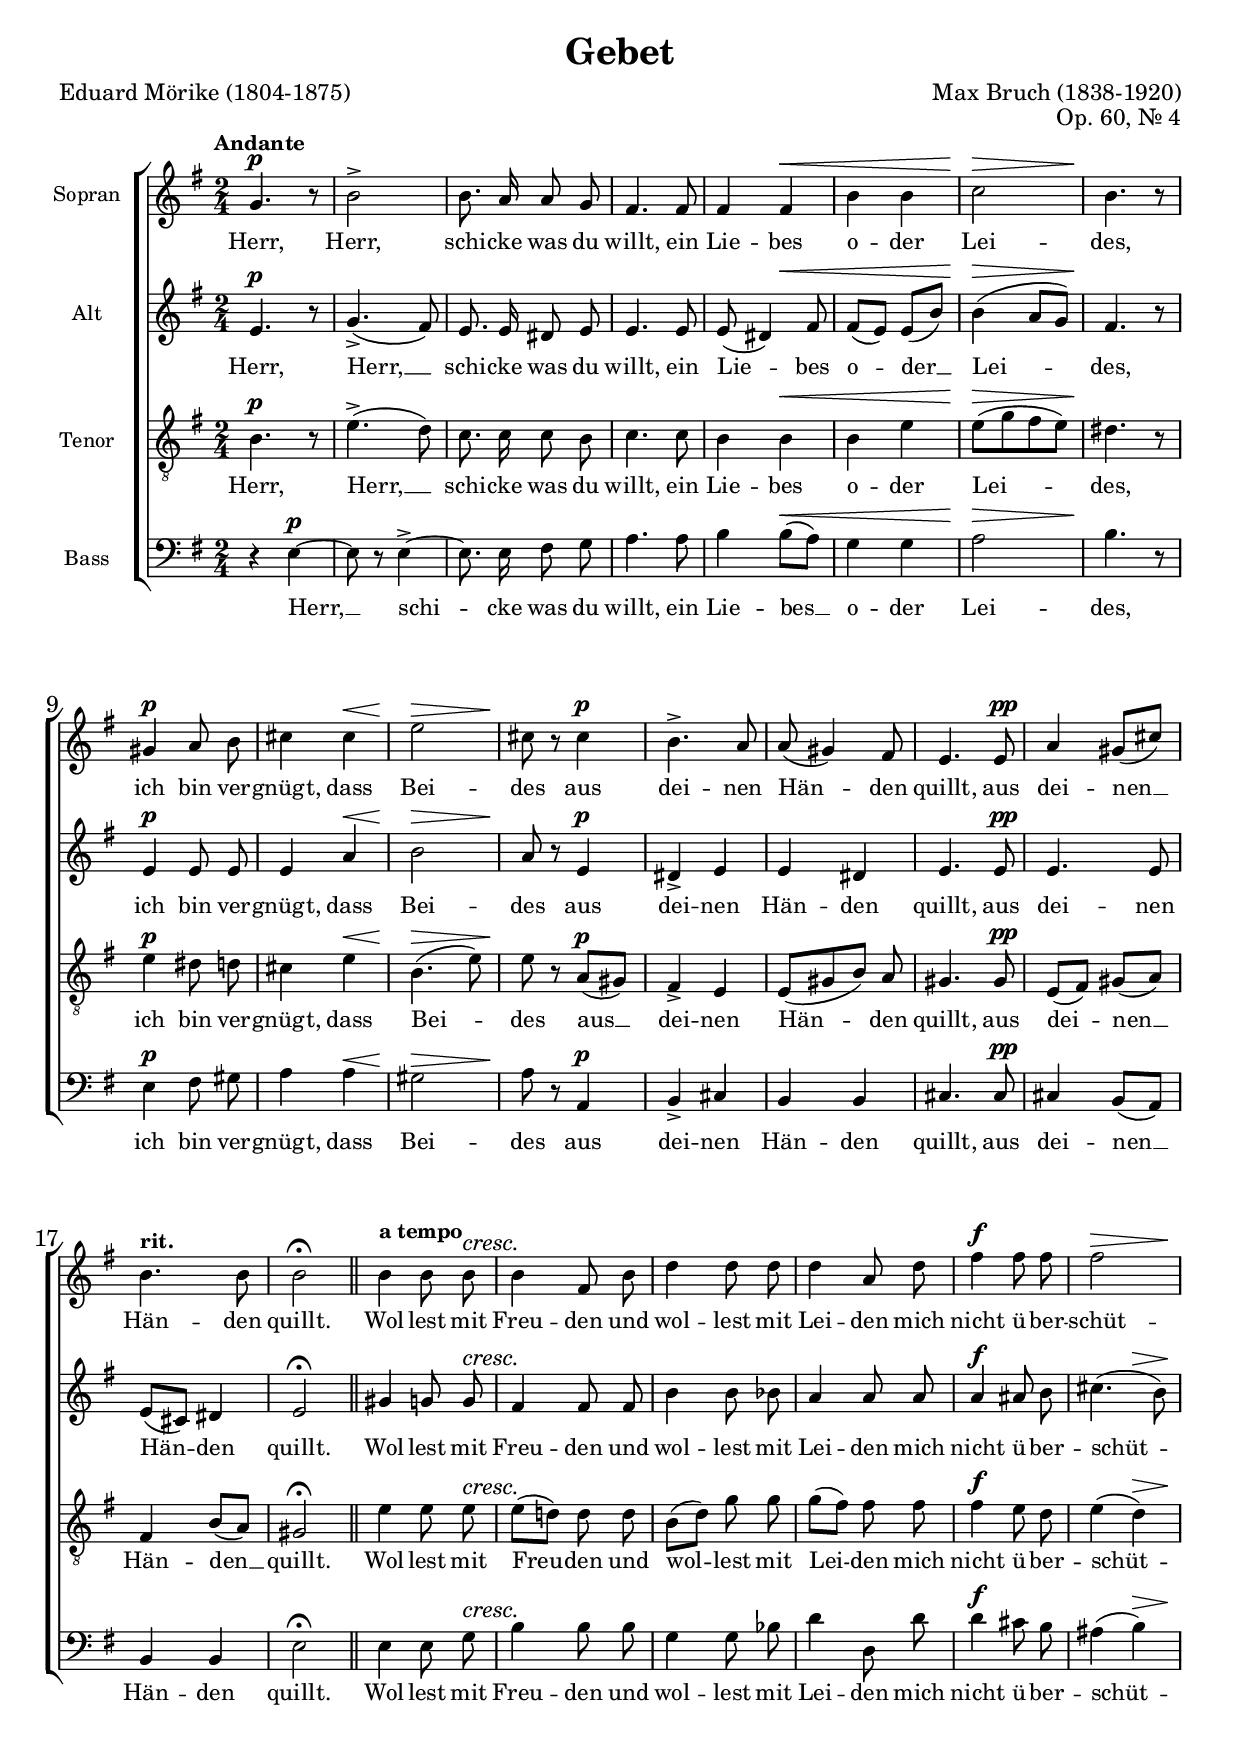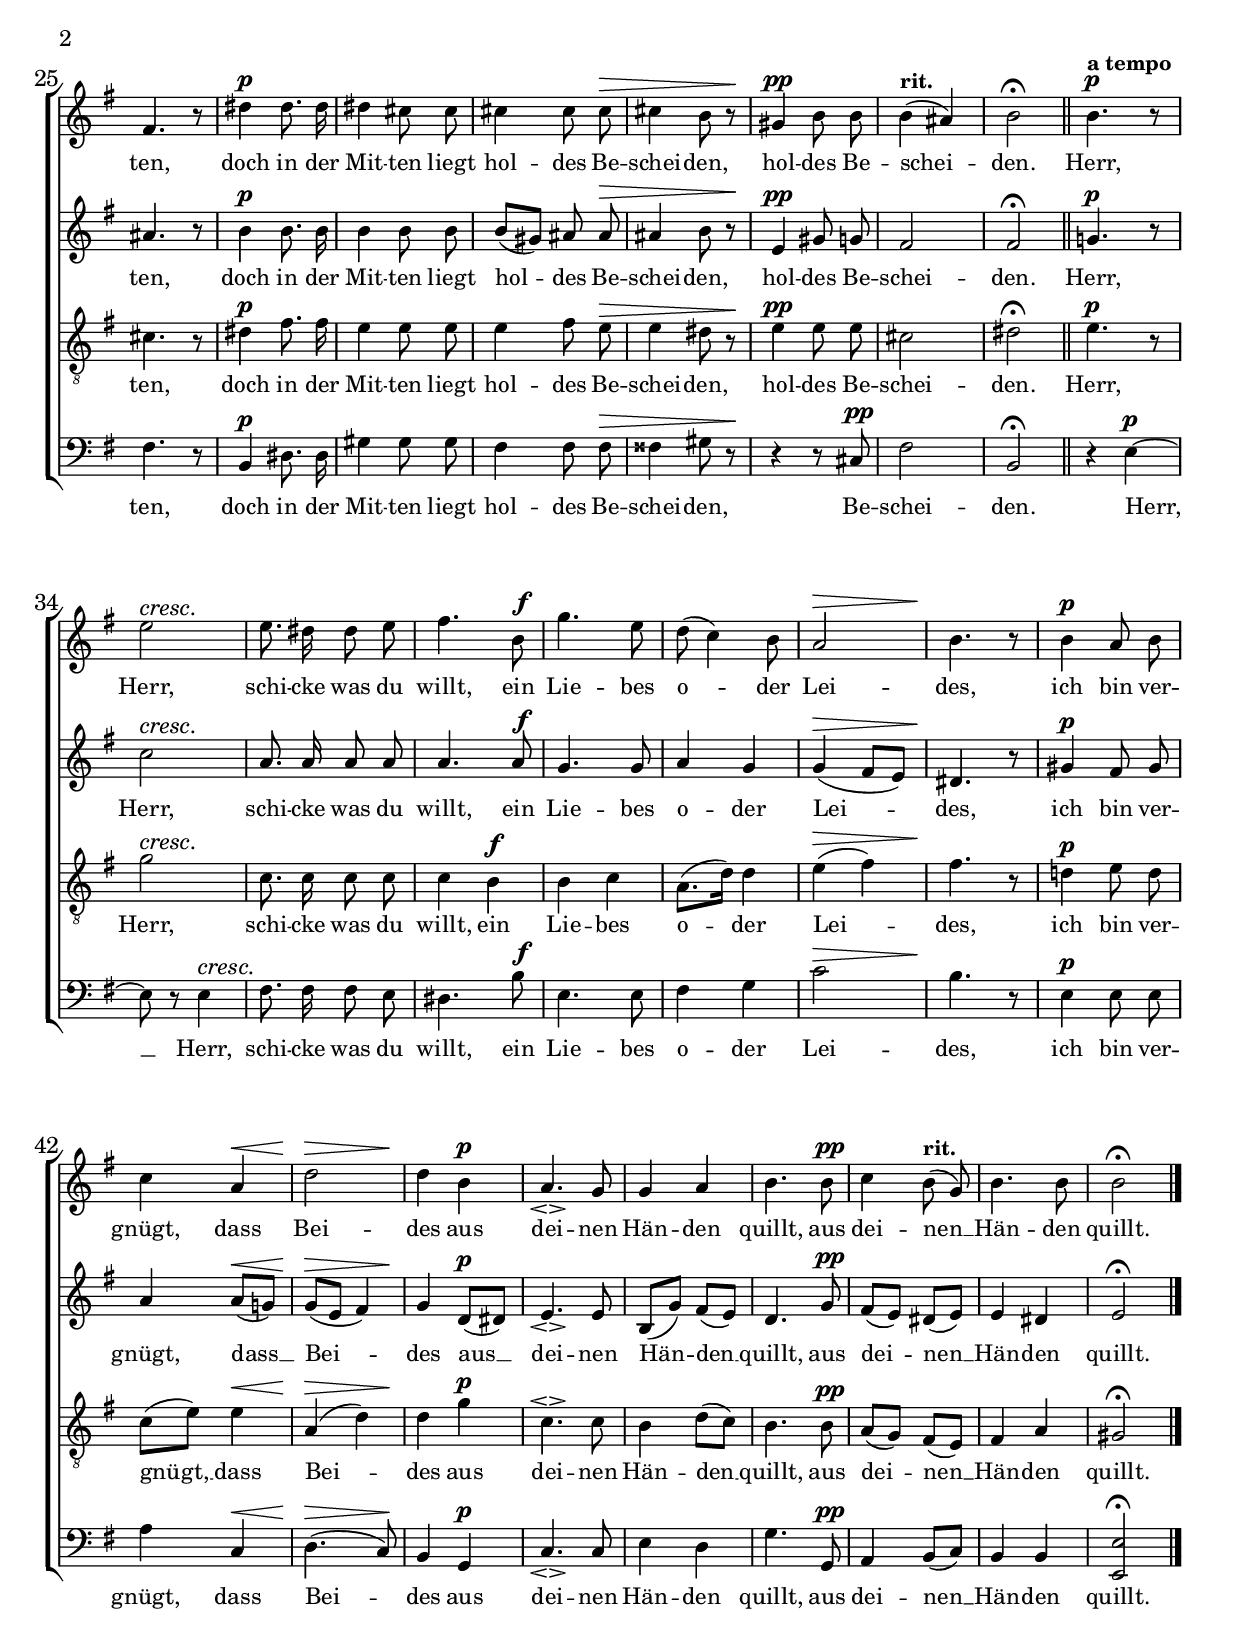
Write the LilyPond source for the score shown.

\version "2.22.1"

\header {
  title = "Gebet"
  composer = "Max Bruch (1838-1920)"
  poet = "Eduard Mörike (1804-1875)"
  opus = "Op. 60, Nr. 4"
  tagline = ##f
}

\paper {
  #(set-paper-size "a4")
}

\layout {
  #(layout-set-staff-size 18) 
  \override Score.BarNumber.font-size = #1
}

chormidi = \with {midiInstrument = "choir aahs"}

\version "2.22.1"

tTutti = \lyricmode {
  \tag #'s {Herr, Herr, } \tag #'a \tag #'t {Herr,  Herr, __ } \tag #'b {Herr, __ } schi -- cke was du willt, ein
  Lie -- \tag #'s \tag #'a \tag #'t { bes } \tag #'b { bes __ } o -- \tag #'s \tag #'t \tag #'b { der } \tag #'a { der __ } Lei -- des, ich bin ver -- gnügt, dass
  
  Bei -- des \tag #'s \tag #'a \tag #'b { aus } \tag #'t { aus __ } dei -- nen Hän -- den quillt, aus
  dei -- \tag #'s \tag #'b { nen __ Hän -- den } \tag #'a { nen Hän -- den } \tag #'t { nen __ Hän -- den __ } quillt. Wol -- lest mit
  Freu -- den und wol -- lest mit Lei -- den mich nicht ü -- ber --
  
  schüt -- ten, doch in der Mit -- ten liegt
  hol -- des Be -- schei -- den, \tag #'s \tag #'a \tag #'t { hol -- des } Be -- schei -- den.
  \tag #'s \tag #'a \tag #'t { Herr, } \tag #'b { Herr, __ } Herr, schi -- cke was du willt, ein 
  
  Lie -- bes o -- der Lei -- des, ich bin ver -- 
  \tag #'s \tag #'b { gnügt, dass Bei -- des aus } \tag #'a { gnügt, dass __ Bei -- des aus __ } \tag #'t { gnügt, __ dass Bei -- des aus } dei -- nen Hän -- \tag #'s \tag #'b { den } \tag #'a \tag #'t { den __ }
  quillt, aus dei -- nen __ Hän -- den quillt.
}

\version "2.22.1"

global = {
  \key e \minor
  \time 2/4
  \dynamicUp
  \autoBeamOff
  \override DynamicTextSpanner.style = #'none
}

dTutti = {
  \global
  \tempo "Andante" \tag #'s \tag #'a \tag #'t {s4\p s} \tag #'b {s4 s\p} | s2*3 |
  s4 s\< | s2 | s4\> s | s\! s | s\p s | s s\< |
  
  s2\> | s4\! s\p | s2*2 | s4. s8\pp |
  s2 | \tempo "rit." s2*2 \bar "||" \tempo "a tempo" s4. s8\cresc |
  s2*3 | s4\f s|
  
  \tag #'s {s4\> s8.} \tag #'a \tag #'t \tag #'b { s4 s8.\> } s16\! | s2 | s4\p s | s2 |
  s4. s8\> | s4. s8\! | \tag #'s \tag #'a \tag #'t {s4\pp s} \tag #'b { s4. s8\pp} | \tempo "rit." s2 | s2 \bar "||"
  \tempo "a tempo" \tag #'s \tag #'a \tag #'t {s4\p s | s\cresc s} \tag #'b {s4 s\p | s s\cresc} | s2 | \tag #'s \tag #'a \tag #'b { s4. s8\f} \tag #'t { s4 s\f} |
  
  s2*2 | s2\> | s\! | s\p |
  s4 s\< | s4.\> s8\! | s4 s\p | s4. s8 | s2 |
  s4. s8\pp | s4 \tempo "rit." s | s2*2 \bar "|."
}

nSopran = \relative c'' {
  \global
  g4. r8 | b2-> | b8. a16 a8 g | fis4. fis8 |
  fis4 fis | b b | c2 | b4. r8 | gis4 a8 b | cis4 cis |
  
  e2 | cis8 r cis4 | b4.-> a8 | a( gis4) fis8 | e4. e8 |
  a4 gis8([ cis]) | b4. b8 | b2\fermata | b4 b8 b |
  b4 fis8 b | d4 d8 d | d4 a8 d | fis4 fis8 fis |
  
  fis2 | fis,4. r8 | dis'4 dis8. dis16 | dis4 cis8 cis |
  cis4 cis8 cis | cis4 b8 r | gis4 b8 b | b4( ais) | b2\fermata |
  b4. r8 | e2 | e8. dis16 dis8 e | fis4. b,8 |
  
  g'4. e8 | d( c4) b8 | a2 | b4. r8 | b4 a8 b |
  c4 a | d2 | d4 b | a4.\espressivo g8 | g4 a |
  b4. b8 | c4 b8( g) | b4. b8 | b2\fermata |
}

nAlt = \relative c' {
  \global
  e4. r8 | g4.->( fis8) | e8. e16 dis8 e | e4. e8 |
  e( dis4) fis8 | fis([ e]) e([ b']) | b4( a8[ g]) | fis4. r8 | e4 e8 e | e4 a |
  
  b2 | a8 r e4 | dis-> e | e dis | e4. e8 |
  e4. e8 | e([ cis]) dis4 | e2\fermata | gis4 g8 g |
  fis4 fis8 fis | b4 b8 bes | a4 a8 a | a4 ais8 b |
  
  cis4.( b8) | ais4. r8 | b4 b8. b16 | b4 b8 b |
  b([ gis]) ais ais | ais4 b8 r | e,4 gis8 g | fis2 | fis\fermata |
  g!4. r8 | c2 | a8. a16 a8 a | a4. a8 |
  
  g4. g8 | a4 g | g( fis8[ e]) | dis4. r8 | gis4 fis8 gis |
  a4 a8([ g!]) | g([ e] fis4) | g4 d8([ dis]) | e4.\espressivo e8 | b([ g']) fis([ e]) |
  d4. g8 | fis([ e]) dis([ e]) | e4 dis | e2\fermata |
}

nTenor = \relative c' {
  \global
  b4. r8 | e4.->( d8) | c8. c16 c8 b | c4. c8 |
  b4 b | b e | e8([ g fis e]) | dis4. r8 | e4 dis8 d | cis4 e |
  
  b4.( e8) | e r a,([ gis]) | fis4-> e | e8([ gis b]) a | gis4. gis8 |
  e([ fis]) gis([ a]) | fis4 b8([ a]) | gis2\fermata | e'4 e8 e |
  e([ d!]) d d | b([ d]) g g | g([ fis]) fis fis | fis4 e8 d |
  
  e4( d) | cis4. r8 | dis4 fis8. fis16 | e4 e8 e |
  e4 fis8 e | e4 dis8 r | e4 e8 e | cis2 | dis\fermata |
  e4. r8 | g2 | c,8. c16 c8 c | c4 b |
  
  b4 c | a8.([ d16]) d4 | e( fis) | fis4. r8 | d!4 e8 d |
  c([ e]) e4 | a,( d) | d g | c,4.\espressivo c8 | b4 d8([ c]) |
  b4. b8 | a([ g]) fis([ e]) | fis4 a | gis2\fermata |
}

nBass = \relative c {
  \global
  r4 e4~ | e8 r e4->~ | e8. e16 fis8 g | a4. a8 |
  b4 b8([ a]) | g4 g | a2 | b4. r8 | e,4 fis8 gis | a4 a |
  
  gis2 | a8 r a,4 | b-> cis | b b | cis4. cis8 |
  cis4 b8([ a]) | b4 b | e2\fermata | e4 e8 g |
  b4 b8 b | g4 g8 bes | d4 d,8 d' | d4 cis8 b |
  
  ais4( b) | fis4. r8 | b,4 dis8. dis16 | gis4 gis8 gis |
  fis4 fis8 fis | fisis4 gis8 r | r4 r8 cis, | fis2 | b,\fermata |
  r4 e~ | e8 r e4 | fis8. fis16 fis8 e | dis4. b'8 |
  
  e,4. e8 | fis4 g | c2 | b4. r8 | e,4 e8 e |
  a4 c, | d4.( c8) | b4 g | c4.\espressivo c8 | e4 d |
  g4. g,8 | a4 b8([ c]) | b4 b | <e e,>2\fermata | 
}

sSopran = 
  \new Staff  = "zSopran"
    \with {
      instrumentName = "Sopran"
      \chormidi
      \consists "Merge_rests_engraver"
    } 
    <<
      {\keepWithTag #'s \dTutti}
      { 
        \new Voice = "vSopran" {\nSopran}
      }
      \new Lyrics \lyricsto "vSopran" {\keepWithTag #'s \tTutti}
    >>

sAlt = 
  \new Staff  = "zAlt"
    \with {
      instrumentName = "Alt"
      \chormidi
      \consists "Merge_rests_engraver"
    } 
    <<
      {\keepWithTag #'a \dTutti}
      { 
        \new Voice = "vAlt" {\nAlt}
      }
      \new Lyrics \lyricsto "vAlt" {\keepWithTag #'a \tTutti}
    >>

sTenor = 
  \new Staff  = "zTenor"
    \with {
      instrumentName = "Tenor"
      \chormidi
      \consists "Merge_rests_engraver"
    } 
    <<
      {\keepWithTag #'t \dTutti}
      { 
        \new Voice = "vTenor" {\clef "violin_8" \nTenor}
      }
      \new Lyrics \lyricsto "vTenor" {\keepWithTag #'t \tTutti}
    >>

sBass = 
  \new Staff  = "zBass"
    \with {
      instrumentName = "Bass"
      \chormidi
      \consists "Merge_rests_engraver"
    } 
    <<
      {\keepWithTag #'b \dTutti}
      { 
        \new Voice = "vBass" {\clef bass \nBass}
      }
      \new Lyrics \lyricsto "vBass" {\keepWithTag #'b \tTutti}
    >>
    



\score {
  \new ChoirStaff <<
    \accidentalStyle Score.modern % damit Erinnerungsvorzeichen nächster Takt
    \sSopran
    \sAlt
    \sTenor
    \sBass
  >>
  \layout { }
  \midi {
    \tempo 4=68
  }
}
